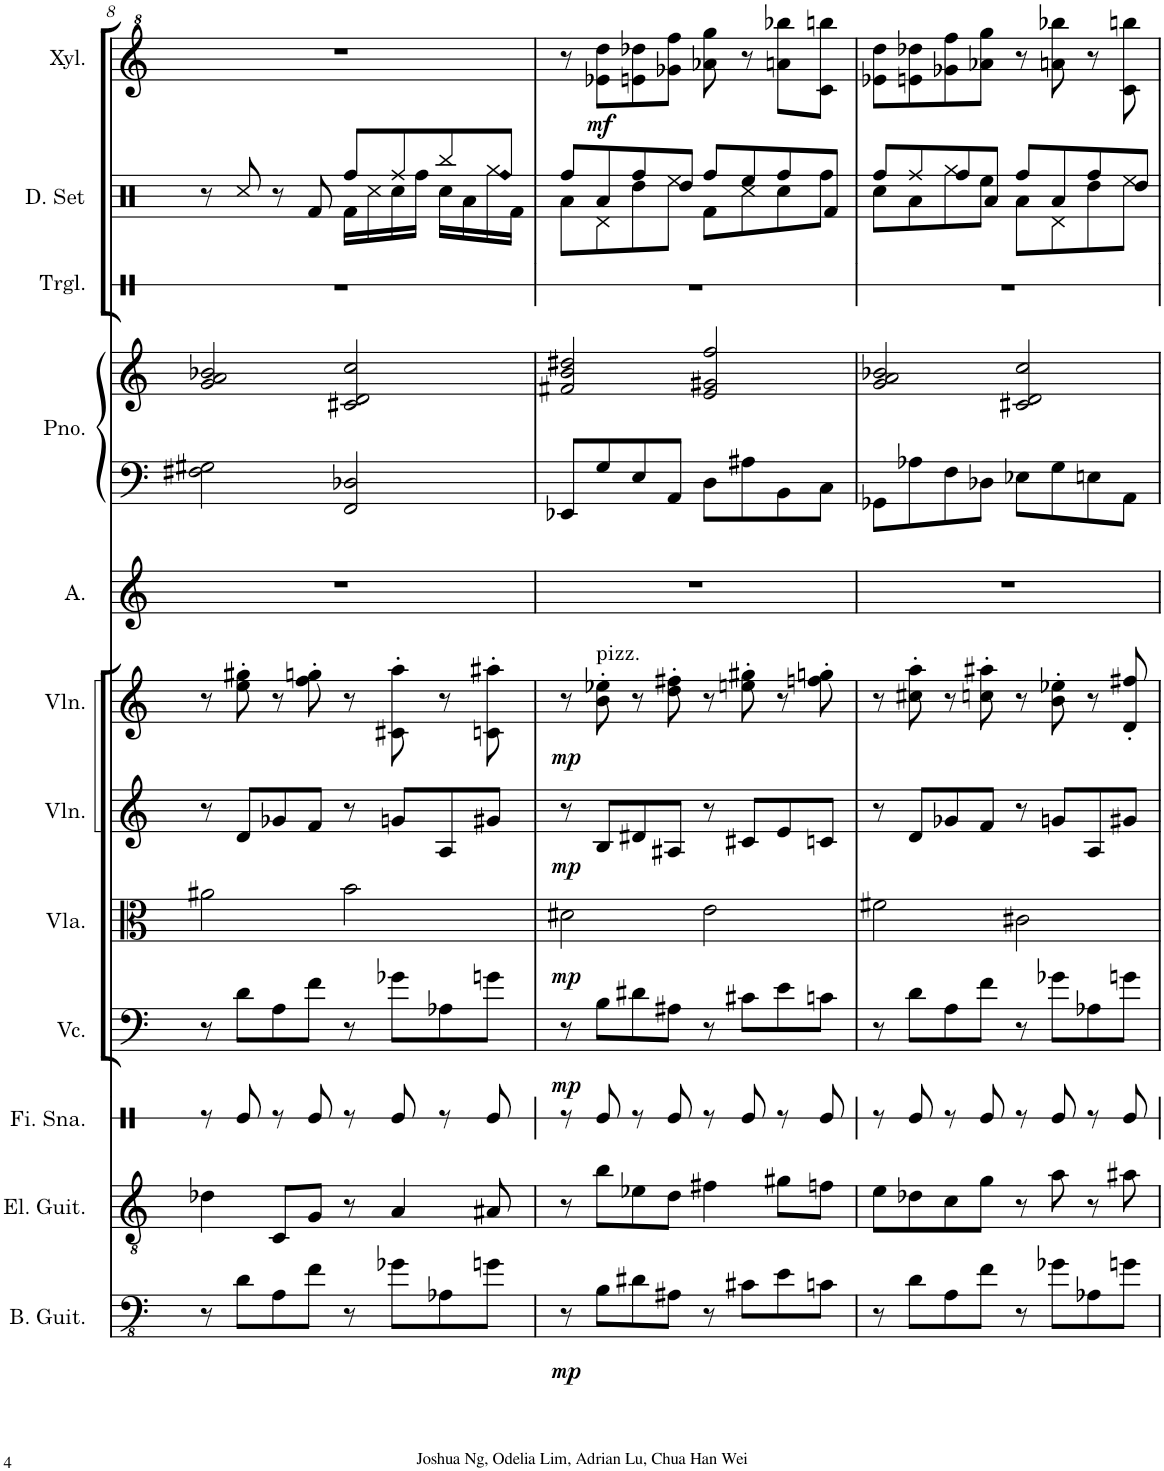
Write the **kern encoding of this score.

**kern	**dynam	**kern	**kern	**kern	**dynam	**kern	**dynam	**kern	**dynam	**kern	**dynam	**kern	**kern	**kern	**kern	**kern	**kern	**dynam
*part12	*part12	*part11	*part10	*part9	*part9	*part8	*part8	*part7	*part7	*part6	*part6	*part5	*part4	*part4	*part3	*part2	*part1	*part1
*staff13	*staff13	*staff12	*staff11	*staff10	*staff10	*staff9	*staff9	*staff8	*staff8	*staff7	*staff7	*staff6	*staff5	*staff4	*staff3	*staff2	*staff1	*staff1
*I"Bass Guitar	*	*I"Electric Guitar	*I"Finger Snap	*I"Violoncello	*	*I"Viola	*	*I"Violin	*	*I"Violin	*	*I"Alto	*I"Piano	*	*I"Triangle	*I"Drumset	*I"Xylophone	*
*I'B. Guit.	*	*I'El. Guit.	*I'Fi. Sna.	*I'Vc.	*	*I'Vla.	*	*I'Vln.	*	*I'Vln.	*	*I'A.	*I'Pno.	*	*I'Trgl.	*I'D. Set	*I'Xyl.	*
!!LO:PB:g=z
*clefFv4	*	*clefGv2	*clefX	*clefF4	*	*clefC3	*	*clefG2	*	*clefG2	*	*clefG2	*clefF4	*clefG2	*clefX	*clefX	*clefG^2	*
*k[]	*	*k[]	*k[]	*k[]	*	*k[]	*	*k[]	*	*k[]	*	*k[]	*k[]	*k[]	*k[]	*k[]	*k[]	*
*M4/4	*	*M4/4	*M4/4	*M4/4	*	*M4/4	*	*M4/4	*	*M4/4	*	*M4/4	*M4/4	*M4/4	*M4/4	*M4/4	*M4/4	*
=8	=8	=8	=8	=8	=8	=8	=8	=8	=8	=8	=8	=8	=8	=8	=8	=8	=8	=8
*	*	*	*	*	*	*	*	*	*	*	*	*	*	*	*	*^	*	*
8r	.	4d-X\	8r	8r	.	2a#X\	.	8r	.	8r	.	1r	2F#X\ 2G#X\	2g/ 2a/ 2b-X/	1r	8r	2ryy	1r	.
8D\L	.	.	8Re/	8d\L	.	.	.	8d/L	.	8ee\' 8gg#X\'	.	.	.	.	.	8Rcc/	.	.	.
8AA\	.	8C/L	8r	8A\	.	.	.	8g-X/	.	8r	.	.	.	.	.	8r	.	.	.
8F\J	.	8G/J	8Re/	8f\J	.	.	.	8f/J	.	8ff\' 8ggn\'	.	.	.	.	.	8Rf/	.	.	.
8r	.	8r	8r	8r	.	2b\	.	8r	.	8r	.	.	2FF/ 2D-X/	2c#X/ 2d/ 2cc/	.	8Rff/L	16Rf\LL	.	.
.	.	.	.	.	.	.	.	.	.	.	.	.	.	.	.	.	16Rcc\	.	.
8G-X\L	.	4A/	8Re/	8g-X\L	.	.	.	8gn/L	.	8c#X\' 8aa\'	.	.	.	.	.	8Rff/	16Rcc\	.	.
.	.	.	.	.	.	.	.	.	.	.	.	.	.	.	.	.	16Rff\JJ	.	.
8AA-X\	.	.	8r	8A-X\	.	.	.	8A/	.	8r	.	.	.	.	.	8Rbb/	16Rcc\LL	.	.
.	.	.	.	.	.	.	.	.	.	.	.	.	.	.	.	.	16Ra\	.	.
!	!	!	!	!	!	!	!	!	!	!	!	!	!	!	!	!LO:N:head=diamond	!	!	!
8Gn\J	.	8A#X/	8Re/	8gn\J	.	.	.	8g#X/J	.	8cn\' 8aa#X\'	.	.	.	.	.	8Rff/J	16Rgg\	.	.
.	.	.	.	.	.	.	.	.	.	.	.	.	.	.	.	.	16Rf\JJ	.	.
=9	=9	=9	=9	=9	=9	=9	=9	=9	=9	=9	=9	=9	=9	=9	=9	=9	=9	=9	=9
!	!LO:DY:b	!	!	!	!LO:DY:b	!	!LO:DY:b	!	!LO:DY:b	!	!LO:DY:b	!	!	!	!	!	!	!	!
8r	mp	8r	8r	8r	mp	2d#X\	mp	8r	mp	8r	mp	1r	8EE-X/L	2f#X/ 2b/ 2dd#X/	1r	8Rff/L	8Ra\L	8r	.
!	!	!	!	!	!	!	!	!	!	!LO:TX:a:t=pizz.	!	!	!	!	!	!	!	!	!
!	!	!	!	!	!	!	!	!	!	!	!	!	!	!	!	!	!	!	!LO:DY:b
8BB\L	.	8b\L	8Re/	8B\L	.	.	.	8B/L	.	8b\' 8ee-X\'	.	.	8G/	.	.	8Ra/	8Rd\	8ee-X\ 8ddd\L	mf
8D#X\	.	8e-X\	8r	8d#X\	.	.	.	8d#X/	.	8r	.	.	8E/	.	.	8Rff/	8Rdd\	8een\ 8ddd-X\	.
8AA#X\J	.	8d\J	8Re/	8A#X\J	.	.	.	8A#X/J	.	8dd\' 8ff#X\'	.	.	8AA/J	.	.	8Rdd/J	8Ree\J	8gg-X\ 8fff\J	.
8r	.	4f#X\	8r	8r	.	2e\	.	8r	.	8r	.	.	8D\L	2e/ 2g#X/ 2ff/	.	8Rff/L	8Rf\L	8aa-X\ 8ggg\	.
8C#X\L	.	.	8Re/	8c#X\L	.	.	.	8c#X/L	.	8een\' 8gg#X\'	.	.	8A#X\	.	.	8Ree/	8Rcc\	8r	.
8E\	.	8g#X\L	8r	8e\	.	.	.	8e/	.	8r	.	.	8BB\	.	.	8Rff/	8Rcc\	8aan\ 8bbb-X\L	.
8Cn\J	.	8fn\J	8Re/	8cn\J	.	.	.	8cn/J	.	8ffn\' 8ggn\'	.	.	8C\J	.	.	8Rf/J	8Rff\J	8cc\ 8bbbn\J	.
=10	=10	=10	=10	=10	=10	=10	=10	=10	=10	=10	=10	=10	=10	=10	=10	=10	=10	=10	=10
8r	.	8e\L	8r	8r	.	2f#X\	.	8r	.	8r	.	1r	8GG-X\L	2g/ 2a/ 2b-X/	1r	8Rff/L	8Rcc\L	8ee-X\ 8ddd\L	.
8D\L	.	8d-X\	8Re/	8d\L	.	.	.	8d/L	.	8cc#X\' 8aa\'	.	.	8A-X\	.	.	8Rff/	8Ra\	8een\ 8ddd-X\	.
8AA\	.	8c\	8r	8A\	.	.	.	8g-X/	.	8r	.	.	8F\	.	.	8Rff/	8Rgg\	8gg-X\ 8fff\	.
8F\J	.	8g\J	8Re/	8f\J	.	.	.	8f/J	.	8ccn\' 8aa#X\'	.	.	8D-X\J	.	.	8Ra/J	8Ree\J	8aa-X\ 8ggg\J	.
8r	.	8r	8r	8r	.	2c#X\	.	8r	.	8r	.	.	8E-X\L	2c#X/ 2d/ 2cc/	.	8Rff/L	8Ra\L	8r	.
8G-X\L	.	8a\	8Re/	8g-X\L	.	.	.	8gn/L	.	8b\' 8ee-X\'	.	.	8G\	.	.	8Ra/	8Rd\	8aan\ 8bbb-X\	.
8AA-X\	.	8r	8r	8A-X\	.	.	.	8A/	.	8r	.	.	8En\	.	.	8Rff/	8Rdd\	8r	.
8Gn\J	.	8a#X\	8Re/	8gn\J	.	.	.	8g#X/J	.	8d/' 8ff#X/'	.	.	8AA\J	.	.	8Rdd/J	8Ree\J	8cc\ 8bbbn\	.
*	*	*	*	*	*	*	*	*	*	*	*	*	*	*	*	*v	*v	*	*
=	=	=	=	=	=	=	=	=	=	=	=	=	=	=	=	=	=	=
*-	*-	*-	*-	*-	*-	*-	*-	*-	*-	*-	*-	*-	*-	*-	*-	*-	*-	*-
